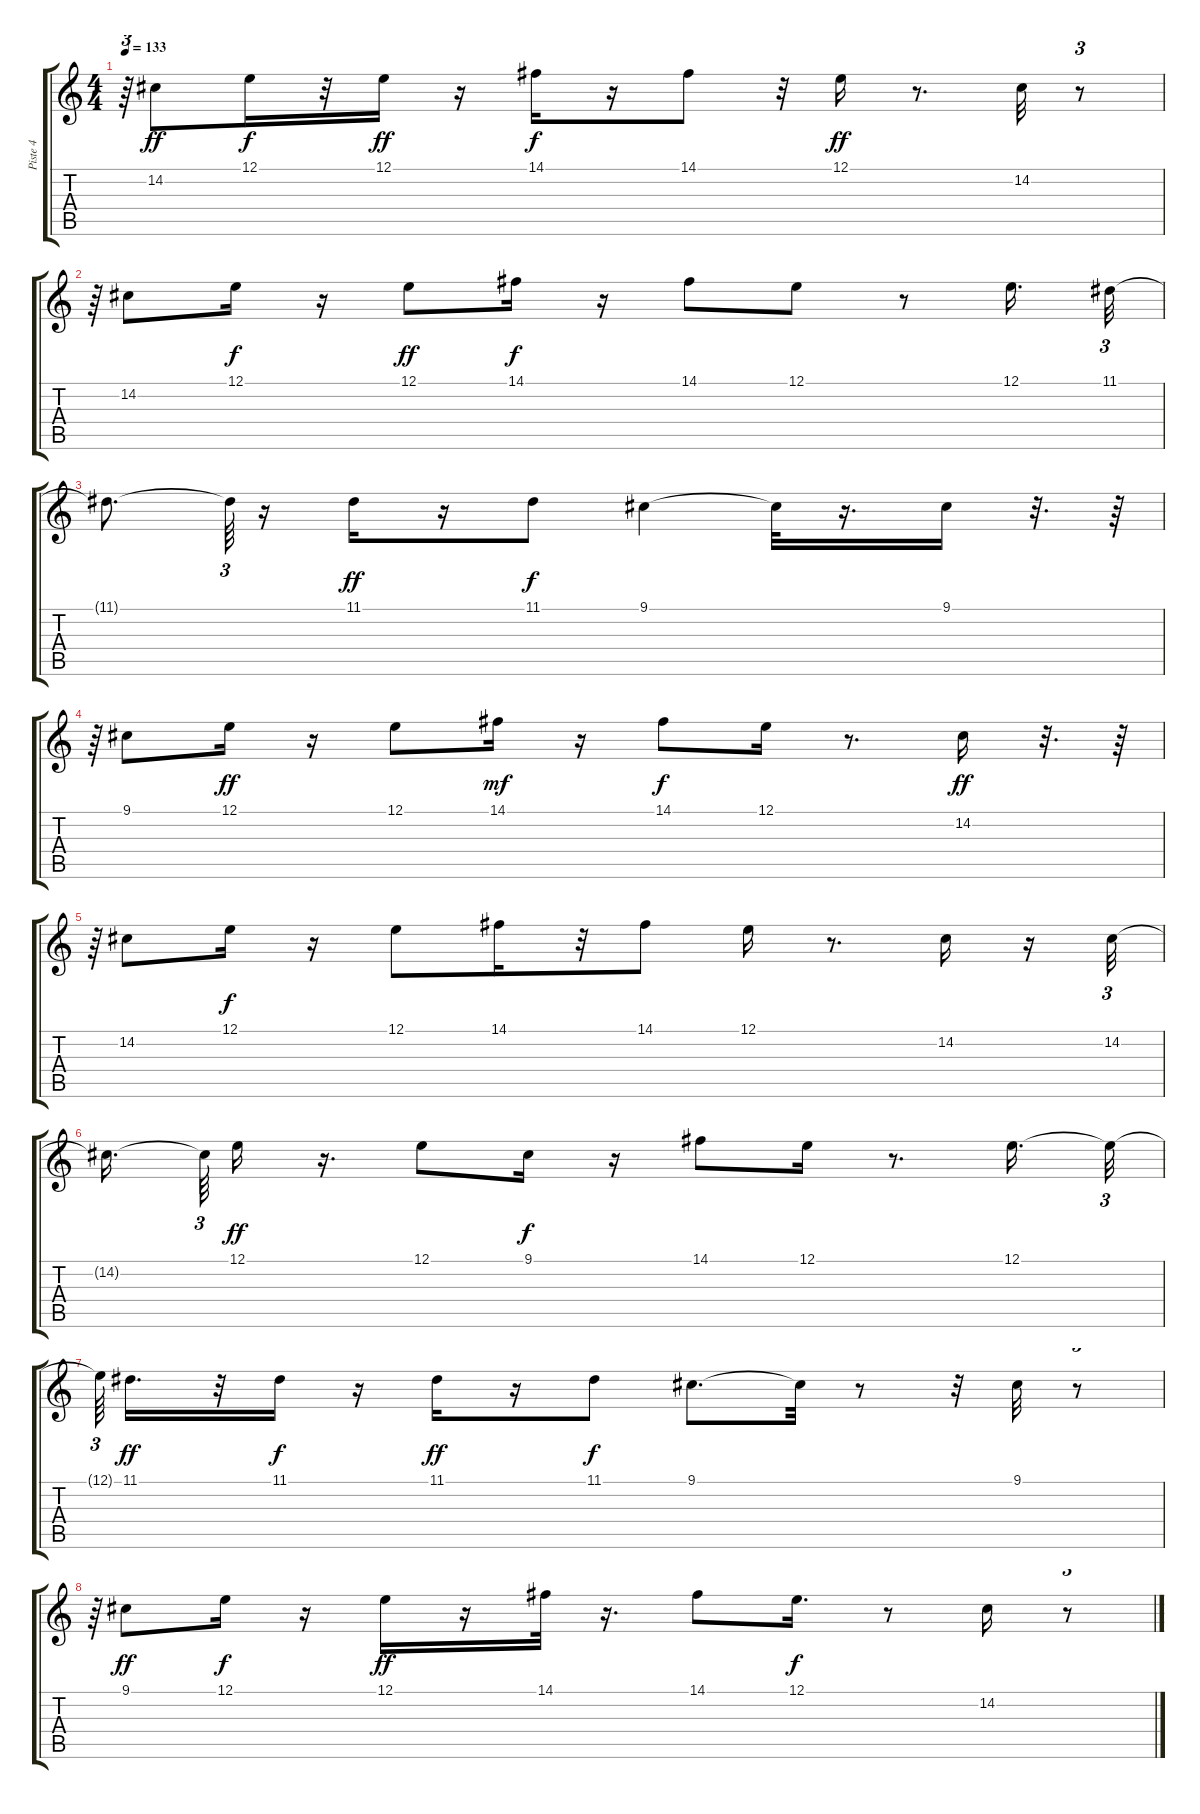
\track ("Piste 4" "Piste 4") {instrument lead3calliope}
\staff {score tabs}
\tuning (E4 B3 G3 D3 A2 E2) {hide}
\ts (4 4)
\tempo 133
\clef g2
\ks c
r.64{tu (3 2) dy ff} 14.2.8 12.1.16{dy f} r.32 12.1.16{dy ff} r.16 14.1.16{dy f} r.16 14.1.8 r.32 12.1.16{dy ff} r.8{d} 14.2.32 r.8{tu (3 2)} |
r.64{tu (3 2)} 14.2.8 12.1.16{dy f} r.16 12.1.8{dy ff} 14.1.16{dy f} r.16 14.1.8 12.1.8 r.8 12.1.16{d} 11.1.32{tu (3 2)} |
11.1{t}.8{d} 11.1{t}.64{tu (3 2)} r.16 11.1.16{dy ff} r.16 11.1.8{dy f} 9.1.4 9.1{t}.32 r.16{d} 9.1.16 r.32{d} r.64 |
r.64{tu (3 2)} 9.1.8 12.1.16{dy ff} r.16 12.1.8 14.1.16{dy mf} r.16 14.1.8{dy f} 12.1.16 r.8{d} 14.2.16{dy ff} r.32{d} r.64 |
r.64{tu (3 2)} 14.2.8 12.1.16{dy f} r.16 12.1.8 14.1.16 r.32 14.1.8 12.1.16 r.8{d} 14.2.16 r.16 14.2.32{tu (3 2)} |
14.2{t}.16{d} 14.2{t}.64{tu (3 2)} 12.1.16{dy ff} r.16{d} 12.1.8 9.1.16{dy f} r.16 14.1.8 12.1.16 r.8{d} 12.1.16{d} 12.1{t}.32{tu (3 2)} |
12.1{t}.64{tu (3 2)} 11.1.16{d dy ff} r.32 11.1.16{dy f} r.16 11.1.16{dy ff} r.16 11.1.8{dy f} 9.1.8{d} 9.1{t}.32 r.8 r.32 9.1.32 r.8{tu (3 2)} |
r.64{tu (3 2)} 9.1.8{dy ff} 12.1.16{dy f} r.16 12.1.16{dy ff} r.16 14.1.32 r.16{d} 14.1.8 12.1.16{d dy f} r.8 14.2.16 r.8{tu (3 2)}
